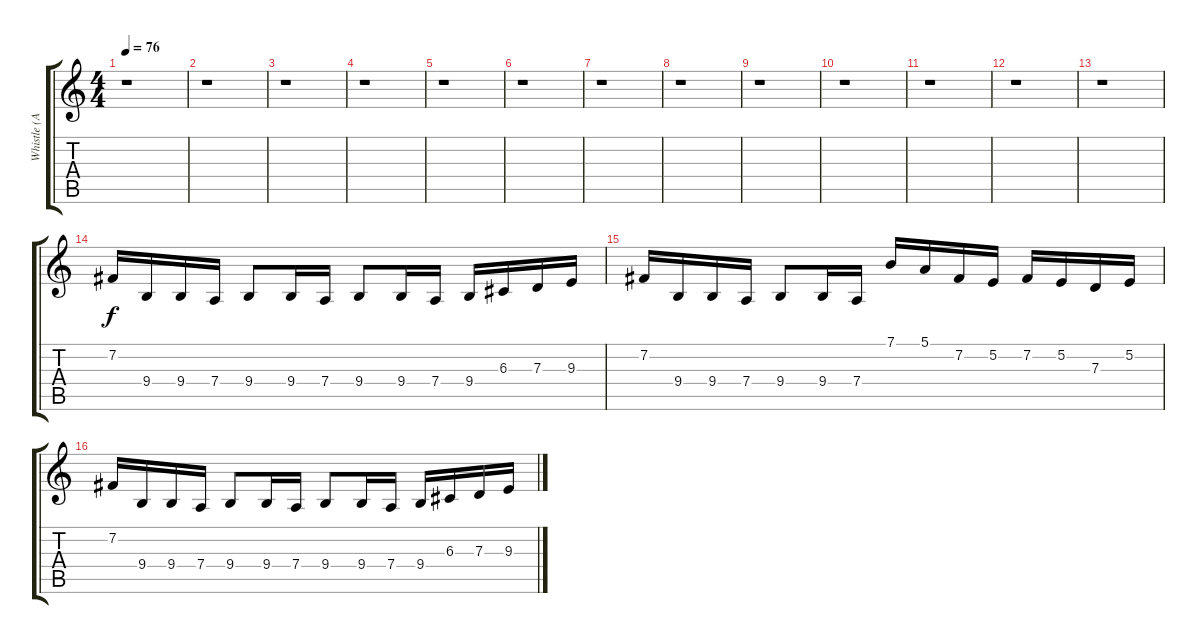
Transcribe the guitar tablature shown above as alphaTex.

\track ("Whistle (Andrea Corr)" "Whistle (A") {instrument whistle}
\staff {score tabs}
\tuning (E4 B3 G3 D3 A2 E2) {hide}
\ts (4 4)
\tempo 76
\clef g2
\ks c
r.1{dy f} |
r.1 |
r.1 |
r.1 |
r.1 |
r.1 |
r.1 |
r.1 |
r.1 |
r.1 |
r.1 |
r.1 |
r.1 |
7.2.16 9.4.16 9.4.16 7.4.16 9.4.8 9.4.16 7.4.16 9.4.8 9.4.16 7.4.16 9.4.16 6.3.16 7.3.16 9.3.16 |
7.2.16 9.4.16 9.4.16 7.4.16 9.4.8 9.4.16 7.4.16 7.1.16 5.1.16 7.2.16 5.2.16 7.2.16 5.2.16 7.3.16 5.2.16 |
7.2.16 9.4.16 9.4.16 7.4.16 9.4.8 9.4.16 7.4.16 9.4.8 9.4.16 7.4.16 9.4.16 6.3.16 7.3.16 9.3.16
